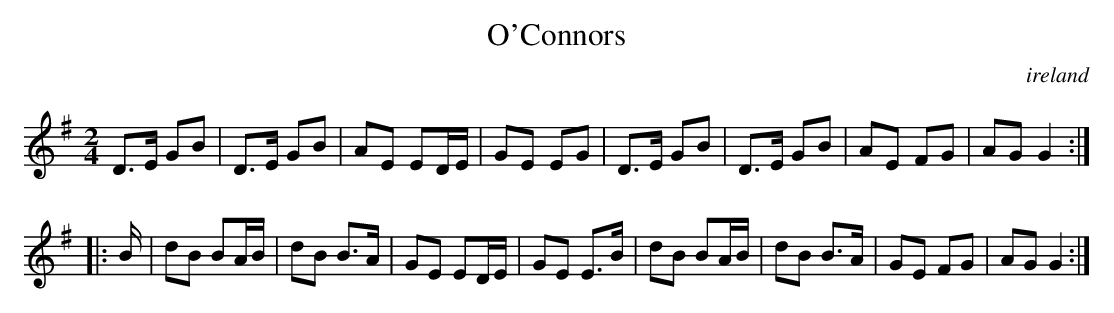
X:1
T:O'Connors
O:ireland
M:2/4
L:1/8
K:G
D>E GB|D>E GB|AE ED/E/|GE EG|\
D>E GB|D>E GB|AE FG|AG G2:|*
|:B/|\
dB BA/B/|dB B>A|GE ED/E/|GE E>B|\
dB BA/B/|dB B>A|GE FG|AG G2:|
